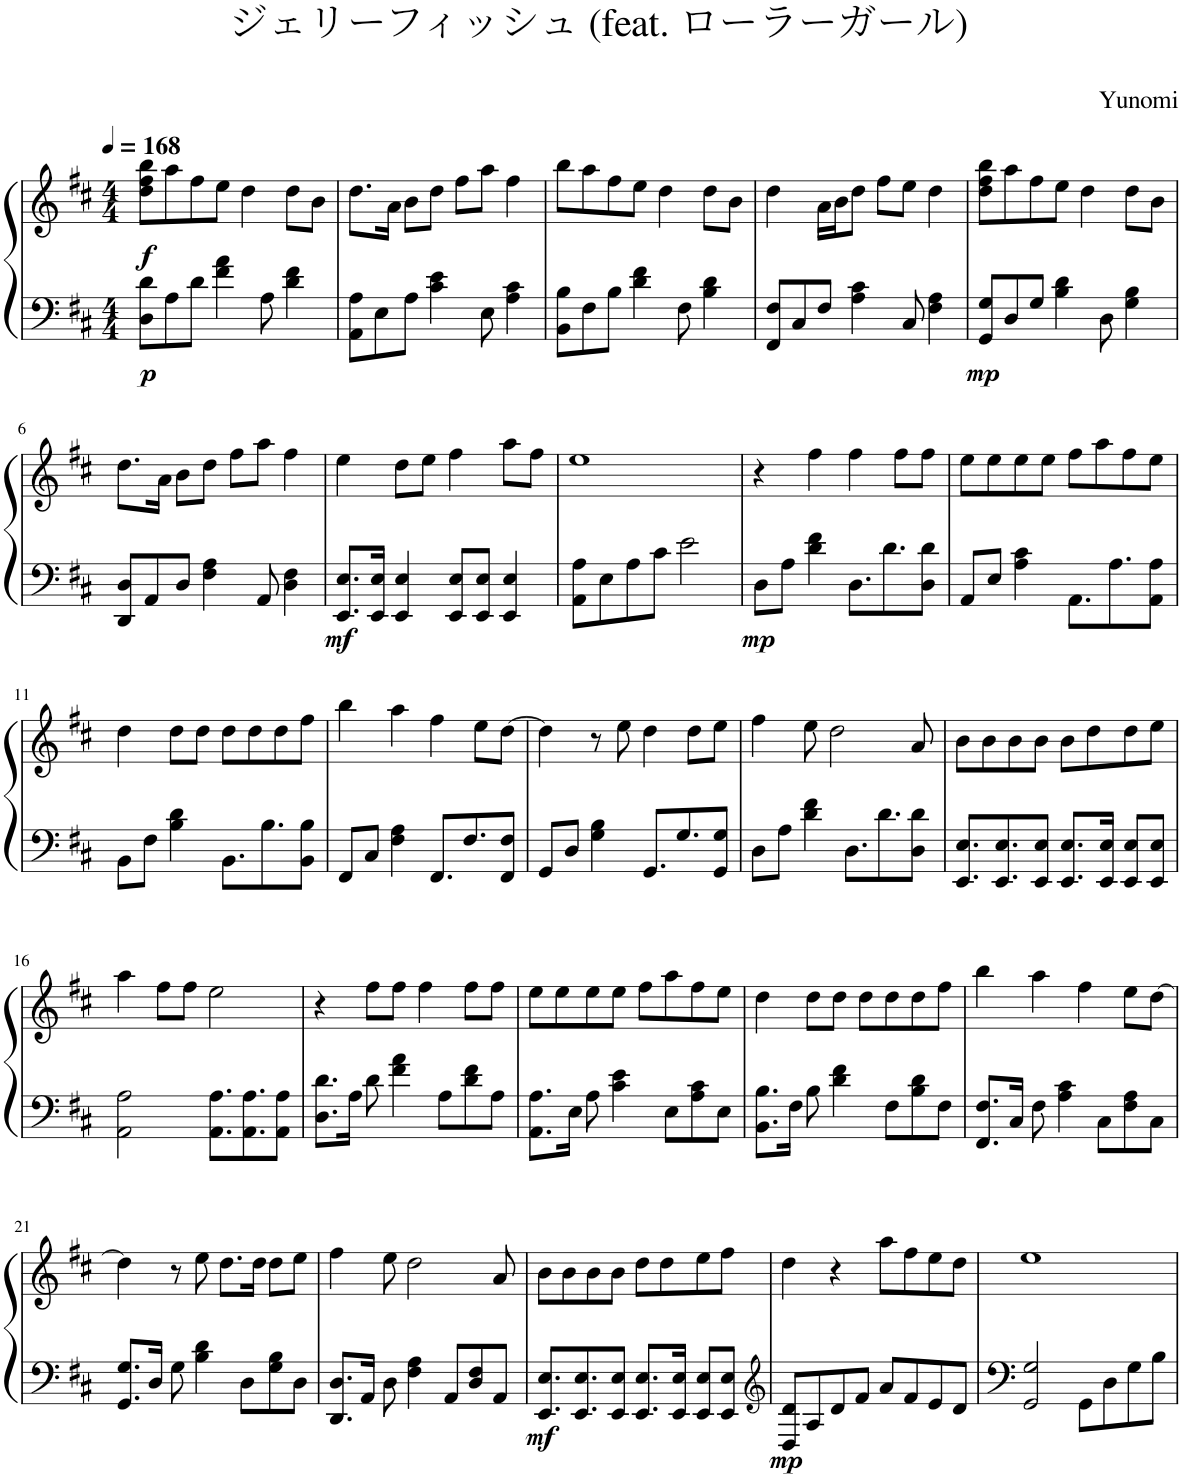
**kern	**kern	**dynam
*part1	*part1	*part1
*staff2	*staff1	*staff1/2
*I"Piano	*	*
*I'Pno.	*	*
*clefF4	*clefG2	*
*k[f#c#]	*k[f#c#]	*
*M4/4	*M4/4	*
*MM168	*MM168	*
=1	=1	=1
!	!	!LO:DY:b=2
!	!	!LO:DY:n=1:b
8D\ 8d\L	8dd\ 8ff#\ 8bb\L	p f
8A\	8aa\	.
8d\J	8ff#\	.
4f#\ 4a\	8ee\J	.
.	4dd\	.
8A\	.	.
4d\ 4f#\	8dd\L	.
.	8b\J	.
=2	=2	=2
8AA\ 8A\L	8.dd\L	.
8E\	.	.
.	16a\Jk	.
8A\J	8b\L	.
4c#\ 4e\	8dd\J	.
.	8ff#\L	.
8E\	8aa\J	.
4A\ 4c#\	4ff#\	.
=3	=3	=3
8BB\ 8B\L	8bb\L	.
8F#\	8aa\	.
8B\J	8ff#\	.
4d\ 4f#\	8ee\J	.
.	4dd\	.
8F#\	.	.
4B\ 4d\	8dd\L	.
.	8b\J	.
=4	=4	=4
8FF#/ 8F#/L	4dd\	.
8C#/	.	.
8F#/J	16a\LL	.
.	16b\J	.
4A\ 4c#\	8dd\J	.
.	8ff#\L	.
8C#/	8ee\J	.
4F#\ 4A\	4dd\	.
=5	=5	=5
!	!	!LO:DY:b=2
8GG/ 8G/L	8dd\ 8ff#\ 8bb\L	mp
8D/	8aa\	.
8G/J	8ff#\	.
4B\ 4d\	8ee\J	.
.	4dd\	.
8D\	.	.
4G\ 4B\	8dd\L	.
.	8b\J	.
!!LO:LB:g=z
=6	=6	=6
8DD/ 8D/L	8.dd\L	.
8AA/	.	.
.	16a\Jk	.
8D/J	8b\L	.
4F#\ 4A\	8dd\J	.
.	8ff#\L	.
8AA/	8aa\J	.
4D\ 4F#\	4ff#\	.
=7	=7	=7
!	!	!LO:DY:b=2
8.EE/ 8.E/L	4ee\	mf
16EE/ 16E/Jk	.	.
4EE/ 4E/	8dd\L	.
.	8ee\J	.
8EE/ 8E/L	4ff#\	.
8EE/ 8E/J	.	.
4EE/ 4E/	8aa\L	.
.	8ff#\J	.
=8	=8	=8
8AA\ 8A\L	1ee	.
8E\	.	.
8A\	.	.
8c#\J	.	.
2e\	.	.
=9	=9	=9
!	!	!LO:DY:b=2
8D\L	4r	mp
8A\J	.	.
4d\ 4f#\	4ff#\	.
8.D\L	4ff#\	.
8.d\	.	.
.	8ff#\L	.
8D\ 8d\J	8ff#\J	.
=10	=10	=10
8AA/L	8ee\L	.
8E/J	8ee\	.
4A\ 4c#\	8ee\	.
.	8ee\J	.
8.AA\L	8ff#\L	.
.	8aa\	.
8.A\	.	.
.	8ff#\	.
8AA\ 8A\J	8ee\J	.
!!LO:LB:g=z
=11	=11	=11
8BB\L	4dd\	.
8F#\J	.	.
4B\ 4d\	8dd\L	.
.	8dd\J	.
8.BB\L	8dd\L	.
.	8dd\	.
8.B\	.	.
.	8dd\	.
8BB\ 8B\J	8ff#\J	.
=12	=12	=12
8FF#/L	4bb\	.
8C#/J	.	.
4F#\ 4A\	4aa\	.
8.FF#/L	4ff#\	.
8.F#/	.	.
.	8ee\L	.
8FF#/ 8F#/J	[8dd\J	.
=13	=13	=13
8GG/L	4dd\]	.
8D/J	.	.
4G\ 4B\	8r	.
.	8ee\	.
8.GG/L	4dd\	.
8.G/	.	.
.	8dd\L	.
8GG/ 8G/J	8ee\J	.
=14	=14	=14
8D\L	4ff#\	.
8A\J	.	.
4d\ 4f#\	8ee\	.
.	2dd\	.
8.D\L	.	.
8.d\	.	.
8D\ 8d\J	8a/	.
=15	=15	=15
8.EE/ 8.E/L	8b\L	.
.	8b\	.
8.EE/ 8.E/	.	.
.	8b\	.
8EE/ 8E/J	8b\J	.
8.EE/ 8.E/L	8b\L	.
.	8dd\	.
16EE/ 16E/Jk	.	.
8EE/ 8E/L	8dd\	.
8EE/ 8E/J	8ee\J	.
!!LO:LB:g=z
=16	=16	=16
2AA\ 2A\	4aa\	.
.	8ff#\L	.
.	8ff#\J	.
8.AA\ 8.A\L	2ee\	.
8.AA\ 8.A\	.	.
8AA\ 8A\J	.	.
=17	=17	=17
8.D\ 8.d\L	4r	.
16A\Jk	.	.
8d\	8ff#\L	.
4f#\ 4a\	8ff#\J	.
.	4ff#\	.
8A\L	.	.
8d\ 8f#\	8ff#\L	.
8A\J	8ff#\J	.
=18	=18	=18
8.AA\ 8.A\L	8ee\L	.
.	8ee\	.
16E\Jk	.	.
8A\	8ee\	.
4c#\ 4e\	8ee\J	.
.	8ff#\L	.
8E\L	8aa\	.
8A\ 8c#\	8ff#\	.
8E\J	8ee\J	.
=19	=19	=19
8.BB\ 8.B\L	4dd\	.
16F#\Jk	.	.
8B\	8dd\L	.
4d\ 4f#\	8dd\J	.
.	8dd\L	.
8F#\L	8dd\	.
8B\ 8d\	8dd\	.
8F#\J	8ff#\J	.
=20	=20	=20
8.FF#/ 8.F#/L	4bb\	.
16C#/Jk	.	.
8F#\	4aa\	.
4A\ 4c#\	.	.
.	4ff#\	.
8C#\L	.	.
8F#\ 8A\	8ee\L	.
8C#\J	[8dd\J	.
!!LO:LB:g=z
=21	=21	=21
8.GG/ 8.G/L	4dd\]	.
16D/Jk	.	.
8G\	8r	.
4B\ 4d\	8ee\	.
.	8.dd\L	.
8D\L	.	.
.	16dd\Jk	.
8G\ 8B\	8dd\L	.
8D\J	8ee\J	.
=22	=22	=22
8.DD/ 8.D/L	4ff#\	.
16AA/Jk	.	.
8D\	8ee\	.
4F#\ 4A\	2dd\	.
8AA/L	.	.
8D/ 8F#/	.	.
8AA/J	8a/	.
=23	=23	=23
!	!	!LO:DY:b=2
8.EE/ 8.E/L	8b\L	mf
.	8b\	.
8.EE/ 8.E/	.	.
.	8b\	.
8EE/ 8E/J	8b\J	.
8.EE/ 8.E/L	8dd\L	.
.	8dd\	.
16EE/ 16E/Jk	.	.
8EE/ 8E/L	8ee\	.
8EE/ 8E/J	8ff#\J	.
=24	=24	=24
*clefG2	*	*
!	!	!LO:DY:b=2
8D/ 8d/L	4dd\	mp
8A/	.	.
8d/	4r	.
8f#/J	.	.
8a/L	8aa\L	.
8f#/	8ff#\	.
8e/	8ee\	.
8d/J	8dd\J	.
=25	=25	=25
2GG/ 2G/	1ee	.
8GG\L	.	.
8D\	.	.
8G\	.	.
8B\J	.	.
=	=	=
*-	*-	*-
